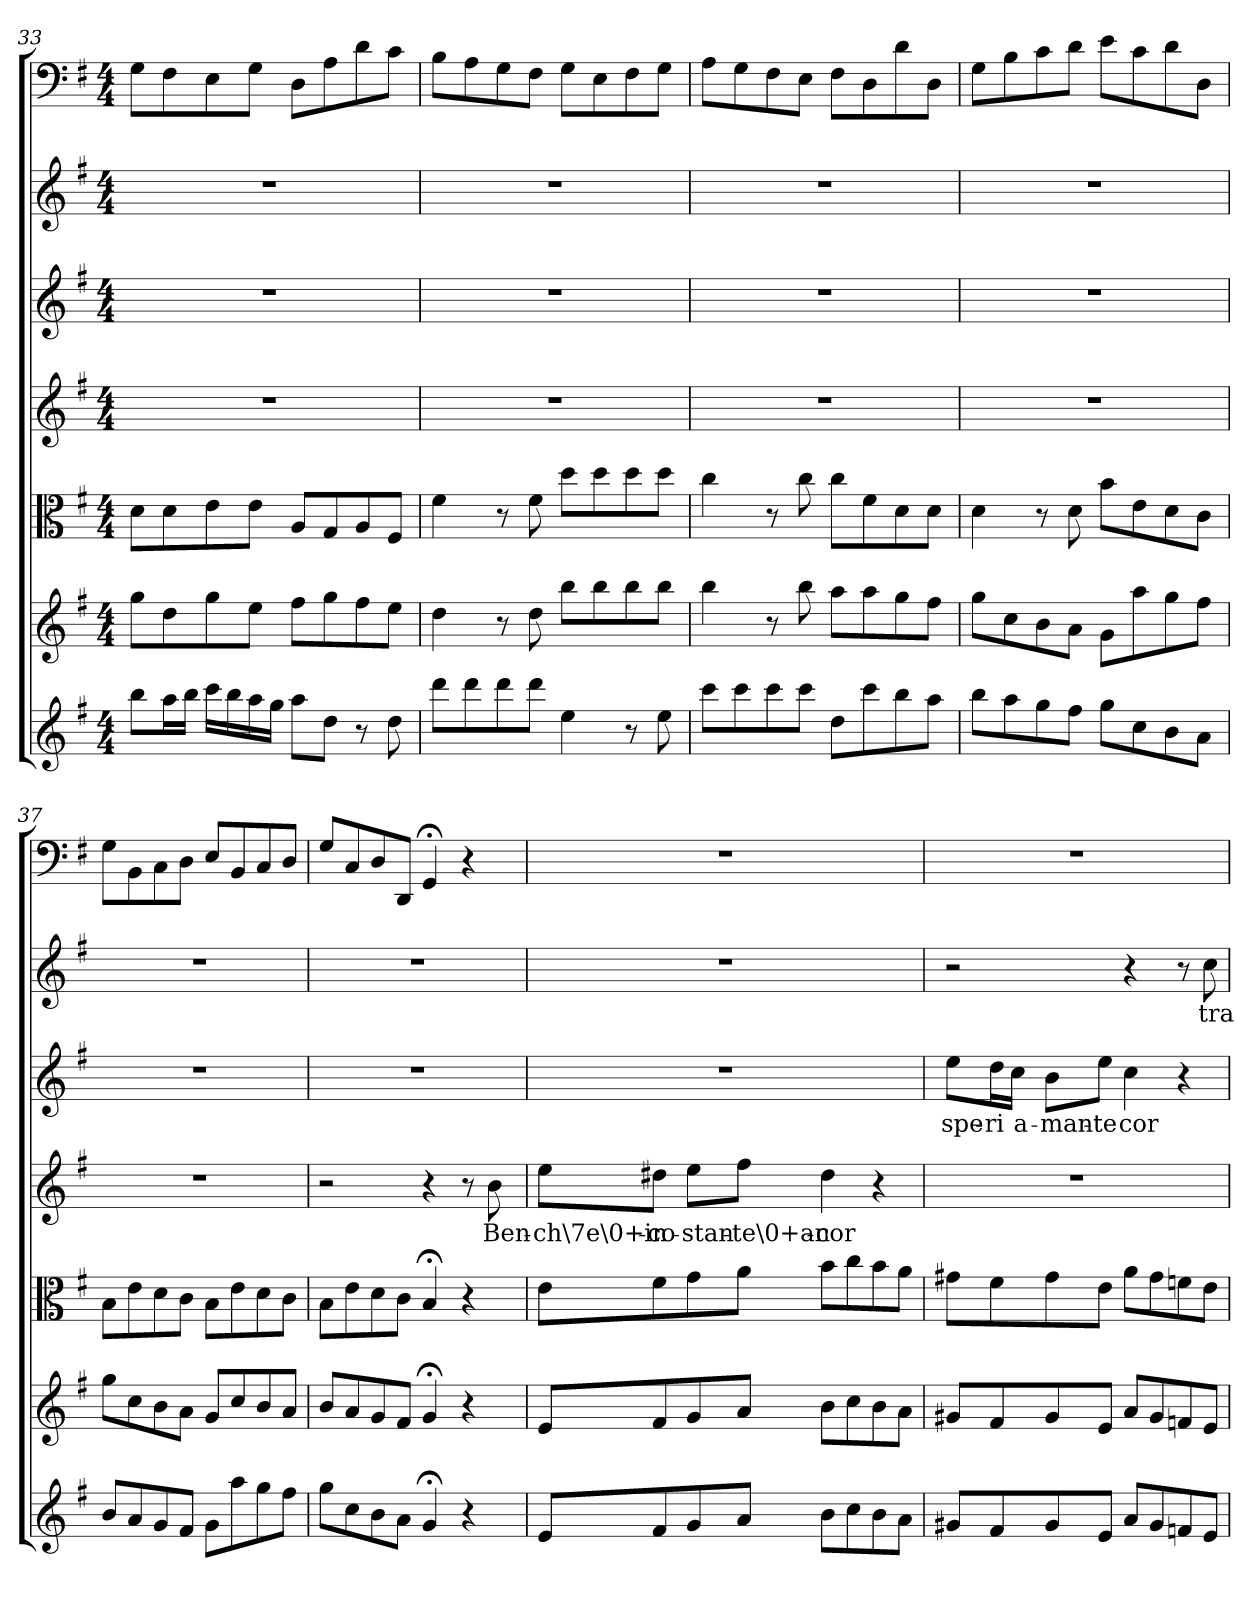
**kern	**kern	**kern	**kern	**text	**kern	**text	**kern	**text	**kern
*part7	*part6	*part5	*part4	*part4	*part3	*part3	*part2	*part2	*part1
*staff7	*staff6	*staff5	*staff4	*staff4	*staff3	*staff3	*staff2	*staff2	*staff1
*clefG2	*clefG2	*clefC3	*clefG2	*	*clefG2	*	*clefG2	*	*clefF4
*k[f#]	*k[f#]	*k[f#]	*k[f#]	*	*k[f#]	*	*k[f#]	*	*k[f#]
*G:	*G:	*G:	*G:	*	*G:	*	*G:	*	*G:
*M4/4	*M4/4	*M4/4	*M4/4	*	*M4/4	*	*M4/4	*	*M4/4
=33	=33	=33	=33	=33	=33	=33	=33	=33	=33
8bb\L	8gg\L	8d\L	1r	.	1r	.	1r	.	8G\L
16aa\L	8dd\	8d\	.	.	.	.	.	.	8F#\
16bb\JJ	.	.	.	.	.	.	.	.	.
16ccc\LL	8gg\	8e\	.	.	.	.	.	.	8E\
16bb\	.	.	.	.	.	.	.	.	.
16aa\	8ee\J	8e\J	.	.	.	.	.	.	8G\J
16gg\JJ	.	.	.	.	.	.	.	.	.
8aa\L	8ff#\L	8A/L	.	.	.	.	.	.	8D\L
8dd\J	8gg\	8G/	.	.	.	.	.	.	8A\
8r	8ff#\	8A/	.	.	.	.	.	.	8d\
8dd\	8ee\J	8F#/J	.	.	.	.	.	.	8c\J
=34	=34	=34	=34	=34	=34	=34	=34	=34	=34
8ddd\L	4dd\	4f#\	1r	.	1r	.	1r	.	8B\L
8ddd\	.	.	.	.	.	.	.	.	8A\
8ddd\	8r	8r	.	.	.	.	.	.	8G\
8ddd\J	8dd\	8f#\	.	.	.	.	.	.	8F#\J
4ee\	8bb\L	8dd\L	.	.	.	.	.	.	8G\L
.	8bb\	8dd\	.	.	.	.	.	.	8E\
8r	8bb\	8dd\	.	.	.	.	.	.	8F#\
8ee\	8bb\J	8dd\J	.	.	.	.	.	.	8G\J
=35	=35	=35	=35	=35	=35	=35	=35	=35	=35
8ccc\L	4bb\	4cc\	1r	.	1r	.	1r	.	8A\L
8ccc\	.	.	.	.	.	.	.	.	8G\
8ccc\	8r	8r	.	.	.	.	.	.	8F#\
8ccc\J	8bb\	8cc\	.	.	.	.	.	.	8E\J
8dd\L	8aa\L	8cc\L	.	.	.	.	.	.	8F#\L
8ccc\	8aa\	8f#\	.	.	.	.	.	.	8D\
8bb\	8gg\	8d\	.	.	.	.	.	.	8d\
8aa\J	8ff#\J	8d\J	.	.	.	.	.	.	8D\J
=36	=36	=36	=36	=36	=36	=36	=36	=36	=36
8bb\L	8gg\L	4d\	1r	.	1r	.	1r	.	8G\L
8aa\	8cc\	.	.	.	.	.	.	.	8B\
8gg\	8b\	8r	.	.	.	.	.	.	8c\
8ff#\J	8a\J	8d\	.	.	.	.	.	.	8d\J
8gg\L	8g\L	8b\L	.	.	.	.	.	.	8e\L
8cc\	8aa\	8e\	.	.	.	.	.	.	8c\
8b\	8gg\	8d\	.	.	.	.	.	.	8d\
8a\J	8ff#\J	8c\J	.	.	.	.	.	.	8D\J
=37	=37	=37	=37	=37	=37	=37	=37	=37	=37
8b/L	8gg\L	8B\L	1r	.	1r	.	1r	.	8G\L
8a/	8cc\	8e\	.	.	.	.	.	.	8BB\
8g/	8b\	8d\	.	.	.	.	.	.	8C\
8f#/J	8a\J	8c\J	.	.	.	.	.	.	8D\J
8g\L	8g/L	8B\L	.	.	.	.	.	.	8E/L
8aa\	8cc/	8e\	.	.	.	.	.	.	8BB/
8gg\	8b/	8d\	.	.	.	.	.	.	8C/
8ff#\J	8a/J	8c\J	.	.	.	.	.	.	8D/J
=38	=38	=38	=38	=38	=38	=38	=38	=38	=38
8gg\L	8b/L	8B\L	2r	.	1r	.	1r	.	8G/L
8cc\	8a/	8e\	.	.	.	.	.	.	8C/
8b\	8g/	8d\	.	.	.	.	.	.	8D/
8a\J	8f#/J	8c\J	.	.	.	.	.	.	8DD/J
4g;</	4g;</	4B;</	4r	.	.	.	.	.	4GG;</
4r	4r	4r	8r	.	.	.	.	.	4r
.	.	.	8b\	Ben-	.	.	.	.	.
=39	=39	=39	=39	=39	=39	=39	=39	=39	=39
8e/L	8e/L	8e\L	8ee\L	-ch\7e\0+in-	1r	.	1r	.	1r
8f#/	8f#/	8f#\	8dd#X\J	-co-	.	.	.	.	.
8g/	8g/	8g\	8ee\L	-stan-	.	.	.	.	.
8a/J	8a/J	8a\J	8ff#\J	-te\0+an-	.	.	.	.	.
8b\L	8b\L	8b\L	4dd#\	-cor	.	.	.	.	.
8cc\	8cc\	8cc\	.	.	.	.	.	.	.
8b\	8b\	8b\	4r	.	.	.	.	.	.
8a\J	8a\J	8a\J	.	.	.	.	.	.	.
=40	=40	=40	=40	=40	=40	=40	=40	=40	=40
8g#X/L	8g#X/L	8g#X\L	1r	.	8ee\L	spe-	2r	.	1r
8f#/	8f#/	8f#\	.	.	16dd\L	-ri	.	.	.
.	.	.	.	.	16cc\JJ	a-	.	.	.
8g#/	8g#/	8g#\	.	.	8b\L	-man-	.	.	.
8e/J	8e/J	8e\J	.	.	8ee\J	-te	.	.	.
8a/L	8a/L	8a\L	.	.	4cc\	cor	4r	.	.
8g#/	8g#/	8g#\	.	.	.	.	.	.	.
8fn/	8fn/	8fn\	.	.	4r	.	8r	.	.
8e/J	8e/J	8e\J	.	.	.	.	8cc\	tra-	.
=	=	=	=	=	=	=	=	=	=
*-	*-	*-	*-	*-	*-	*-	*-	*-	*-
